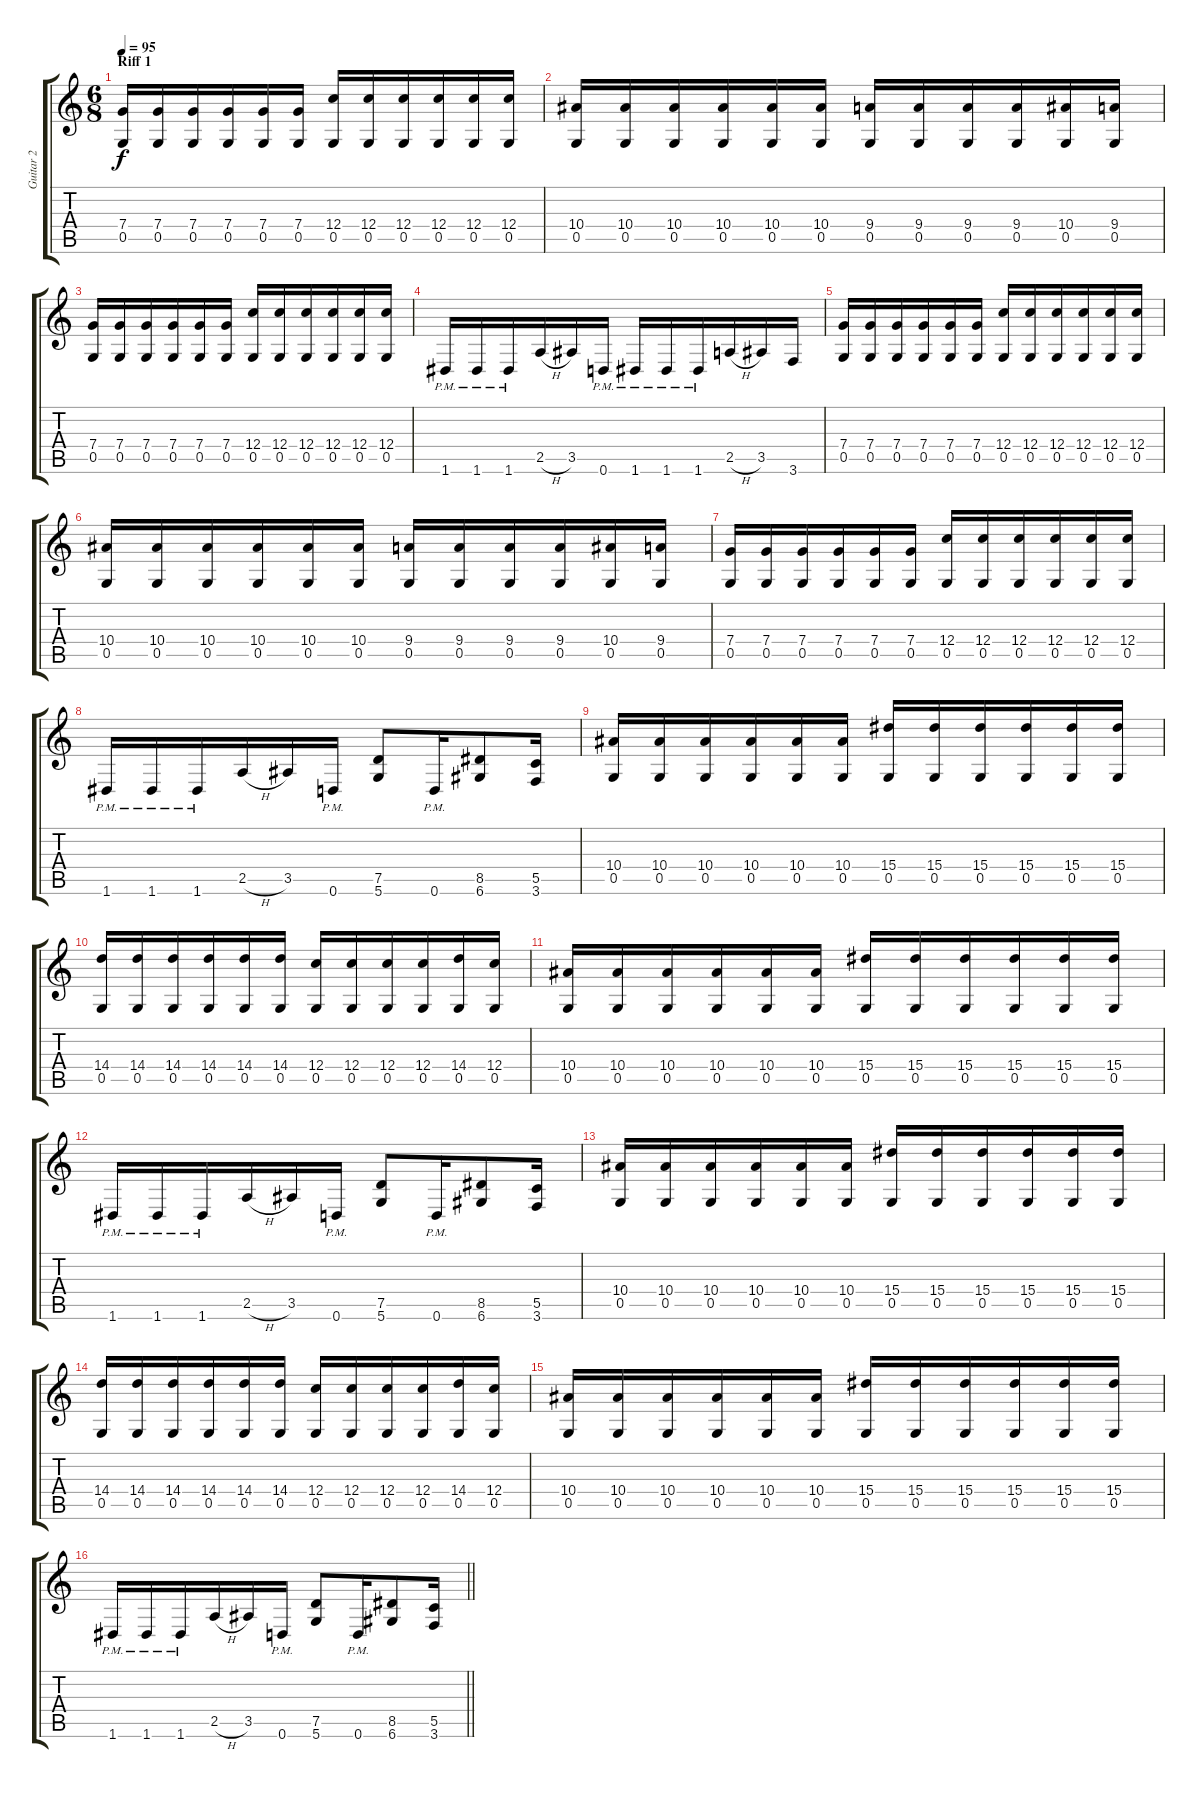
\track ("Guitar 2" "Guitar 2") {instrument distortionguitar}
\staff {score tabs}
\tuning (D4 A3 F3 C3 G2 D2) {hide}
\ts (6 8)
\section ("" "Riff 1")
\tempo 95
\clef g2
\ks c
(7.4 0.5).16{dy f} (7.4 0.5).16 (7.4 0.5).16 (7.4 0.5).16 (7.4 0.5).16 (7.4 0.5).16 (12.4 0.5).16 (12.4 0.5).16 (12.4 0.5).16 (12.4 0.5).16 (12.4 0.5).16 (12.4 0.5).16 |
(10.4 0.5).16 (10.4 0.5).16 (10.4 0.5).16 (10.4 0.5).16 (10.4 0.5).16 (10.4 0.5).16 (9.4 0.5).16 (9.4 0.5).16 (9.4 0.5).16 (9.4 0.5).16 (10.4 0.5).16 (9.4 0.5).16 |
(7.4 0.5).16 (7.4 0.5).16 (7.4 0.5).16 (7.4 0.5).16 (7.4 0.5).16 (7.4 0.5).16 (12.4 0.5).16 (12.4 0.5).16 (12.4 0.5).16 (12.4 0.5).16 (12.4 0.5).16 (12.4 0.5).16 |
1.6{pm}.16 1.6{pm}.16 1.6{pm}.16 2.5{h}.16 3.5.16 0.6{pm}.16 1.6{pm}.16 1.6{pm}.16 1.6{pm}.16 2.5{h}.16 3.5.16 3.6.16 |
(7.4 0.5).16 (7.4 0.5).16 (7.4 0.5).16 (7.4 0.5).16 (7.4 0.5).16 (7.4 0.5).16 (12.4 0.5).16 (12.4 0.5).16 (12.4 0.5).16 (12.4 0.5).16 (12.4 0.5).16 (12.4 0.5).16 |
(10.4 0.5).16 (10.4 0.5).16 (10.4 0.5).16 (10.4 0.5).16 (10.4 0.5).16 (10.4 0.5).16 (9.4 0.5).16 (9.4 0.5).16 (9.4 0.5).16 (9.4 0.5).16 (10.4 0.5).16 (9.4 0.5).16 |
(7.4 0.5).16 (7.4 0.5).16 (7.4 0.5).16 (7.4 0.5).16 (7.4 0.5).16 (7.4 0.5).16 (12.4 0.5).16 (12.4 0.5).16 (12.4 0.5).16 (12.4 0.5).16 (12.4 0.5).16 (12.4 0.5).16 |
1.6{pm}.16 1.6{pm}.16 1.6{pm}.16 2.5{h}.16 3.5.16 0.6{pm}.16 (7.5 5.6).8 0.6{pm}.16 (8.5 6.6).8 (5.5 3.6).16 |
(10.4 0.5).16 (10.4 0.5).16 (10.4 0.5).16 (10.4 0.5).16 (10.4 0.5).16 (10.4 0.5).16 (15.4 0.5).16 (15.4 0.5).16 (15.4 0.5).16 (15.4 0.5).16 (15.4 0.5).16 (15.4 0.5).16 |
(14.4 0.5).16 (14.4 0.5).16 (14.4 0.5).16 (14.4 0.5).16 (14.4 0.5).16 (14.4 0.5).16 (12.4 0.5).16 (12.4 0.5).16 (12.4 0.5).16 (12.4 0.5).16 (14.4 0.5).16 (12.4 0.5).16 |
(10.4 0.5).16 (10.4 0.5).16 (10.4 0.5).16 (10.4 0.5).16 (10.4 0.5).16 (10.4 0.5).16 (15.4 0.5).16 (15.4 0.5).16 (15.4 0.5).16 (15.4 0.5).16 (15.4 0.5).16 (15.4 0.5).16 |
1.6{pm}.16 1.6{pm}.16 1.6{pm}.16 2.5{h}.16 3.5.16 0.6{pm}.16 (7.5 5.6).8 0.6{pm}.16 (8.5 6.6).8 (5.5 3.6).16 |
(10.4 0.5).16 (10.4 0.5).16 (10.4 0.5).16 (10.4 0.5).16 (10.4 0.5).16 (10.4 0.5).16 (15.4 0.5).16 (15.4 0.5).16 (15.4 0.5).16 (15.4 0.5).16 (15.4 0.5).16 (15.4 0.5).16 |
(14.4 0.5).16 (14.4 0.5).16 (14.4 0.5).16 (14.4 0.5).16 (14.4 0.5).16 (14.4 0.5).16 (12.4 0.5).16 (12.4 0.5).16 (12.4 0.5).16 (12.4 0.5).16 (14.4 0.5).16 (12.4 0.5).16 |
(10.4 0.5).16 (10.4 0.5).16 (10.4 0.5).16 (10.4 0.5).16 (10.4 0.5).16 (10.4 0.5).16 (15.4 0.5).16 (15.4 0.5).16 (15.4 0.5).16 (15.4 0.5).16 (15.4 0.5).16 (15.4 0.5).16 |
\barLineRight lightlight
1.6{pm}.16 1.6{pm}.16 1.6{pm}.16 2.5{h}.16 3.5.16 0.6{pm}.16 (7.5 5.6).8 0.6{pm}.16 (8.5 6.6).8 (5.5 3.6).16
